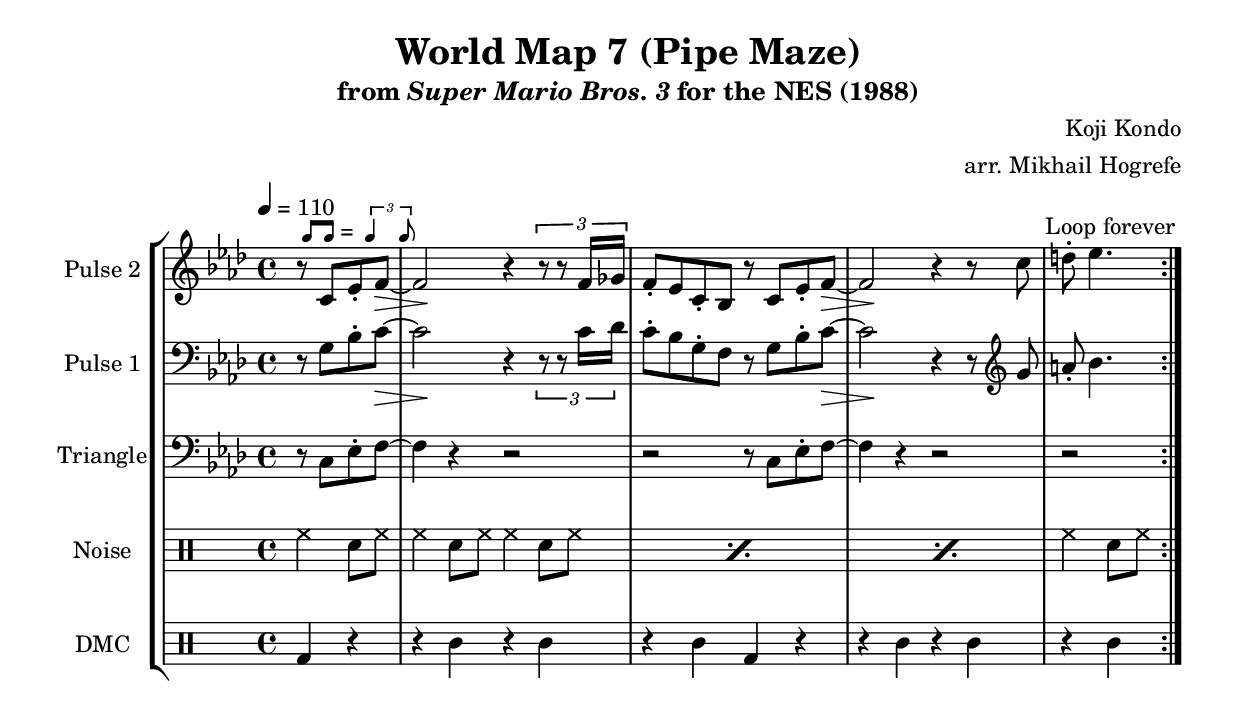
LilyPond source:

\version "2.22.0"

\paper {
  left-margin = 0.5\in
}

smaller = {
    \set fontSize = #-3
    \override Stem #'length-fraction = #0.56
    \override Beam #'thickness = #0.2688
    \override Beam #'length-fraction = #0.56
}

swing = \markup {
  \score {
    \new Staff \with { \remove "Time_signature_engraver" \remove "Clef_engraver" \remove "Staff_symbol_engraver"  }
    {
      \smaller
      b'8^[ b']
    }
    \layout { ragged-right = ##t  indent = 0\cm }
  }
  =
  \score {
    \new Staff \with { \remove "Time_signature_engraver" \remove "Clef_engraver" \remove "Staff_symbol_engraver"  }
    {
      \smaller
      \times 2/3 {\stemUp b'4 b'8}
    }
    \layout { ragged-right = ##t  indent = 0\cm }
  }
}

\book {
    \header {
        title = "World Map 7 (Pipe Maze)"
        subtitle = \markup { "from" {\italic "Super Mario Bros. 3"} "for the NES (1988)" }
        composer = "Koji Kondo"
        arranger = "arr. Mikhail Hogrefe"
    }

    \score {
        {
            \new StaffGroup <<
                \new Staff \relative c' {
                    \set Staff.instrumentName = "Pulse 2"
                    \set Staff.shortInstrumentName = "P.2"
\tempo 4 = 110
\key f \minor
                    \repeat volta 2 {
\override Hairpin.to-barline = ##f
\partial 2 r8^\swing c ees-. f\> ~ |
f2\! r4 \tuplet 3/2 { r8 r f16 ges } |
f8-. ees c-. bes r c ees-. f\> ~ |
f2\! r4 r8 c' |
\partial 2 d8-. ees4. |
                    }
\once \override Score.RehearsalMark.self-alignment-X = #RIGHT
\mark \markup { \fontsize #-2 "Loop forever" }
                }

                \new Staff \relative c' {
                    \set Staff.instrumentName = "Pulse 1"
                    \set Staff.shortInstrumentName = "P.1"
\key f \minor
\clef bass
\override Hairpin.to-barline = ##f
\partial 2 r8 g bes-. c\> ~ |
c2\! r4 \tuplet 3/2 { r8 r c16 des } |
c8-. bes g-. f r g bes-. c\> ~ |
c2\! r4 r8 \clef treble g' |
\partial 2 a8-. bes4. |
                }

                \new Staff \relative c {
                    \set Staff.instrumentName = "Triangle"
                    \set Staff.shortInstrumentName = "T."
\key f \minor
\clef bass
r8 c ees-. f ~ |
f4 r r2 |
r2 r8 c ees-. f ~ |
f4 r r2 |
r2 |
                }

                \new DrumStaff {
                    \drummode {
                        \set Staff.instrumentName="Noise"
                        \set Staff.shortInstrumentName="N."
hh4 sn8 hh |
\repeat percent 3 { hh4 sn8 hh hh4 sn8 hh | }
hh4 sn8 hh |
                    }
                }

                \new DrumStaff {
                    \drummode {
                        \set Staff.instrumentName="DMC"
                        \set Staff.shortInstrumentName="DMC"
bd4 r |
r4 wbl r wbl |
r4 wbl bd r |
r4 wbl r wbl |
r4 wbl |
                    }
                }
            >>
        }
        \layout {
            \context {
                \Staff
                \RemoveEmptyStaves
            }
            \context {
                \DrumStaff
                \RemoveEmptyStaves
            }
        }
    }
}
